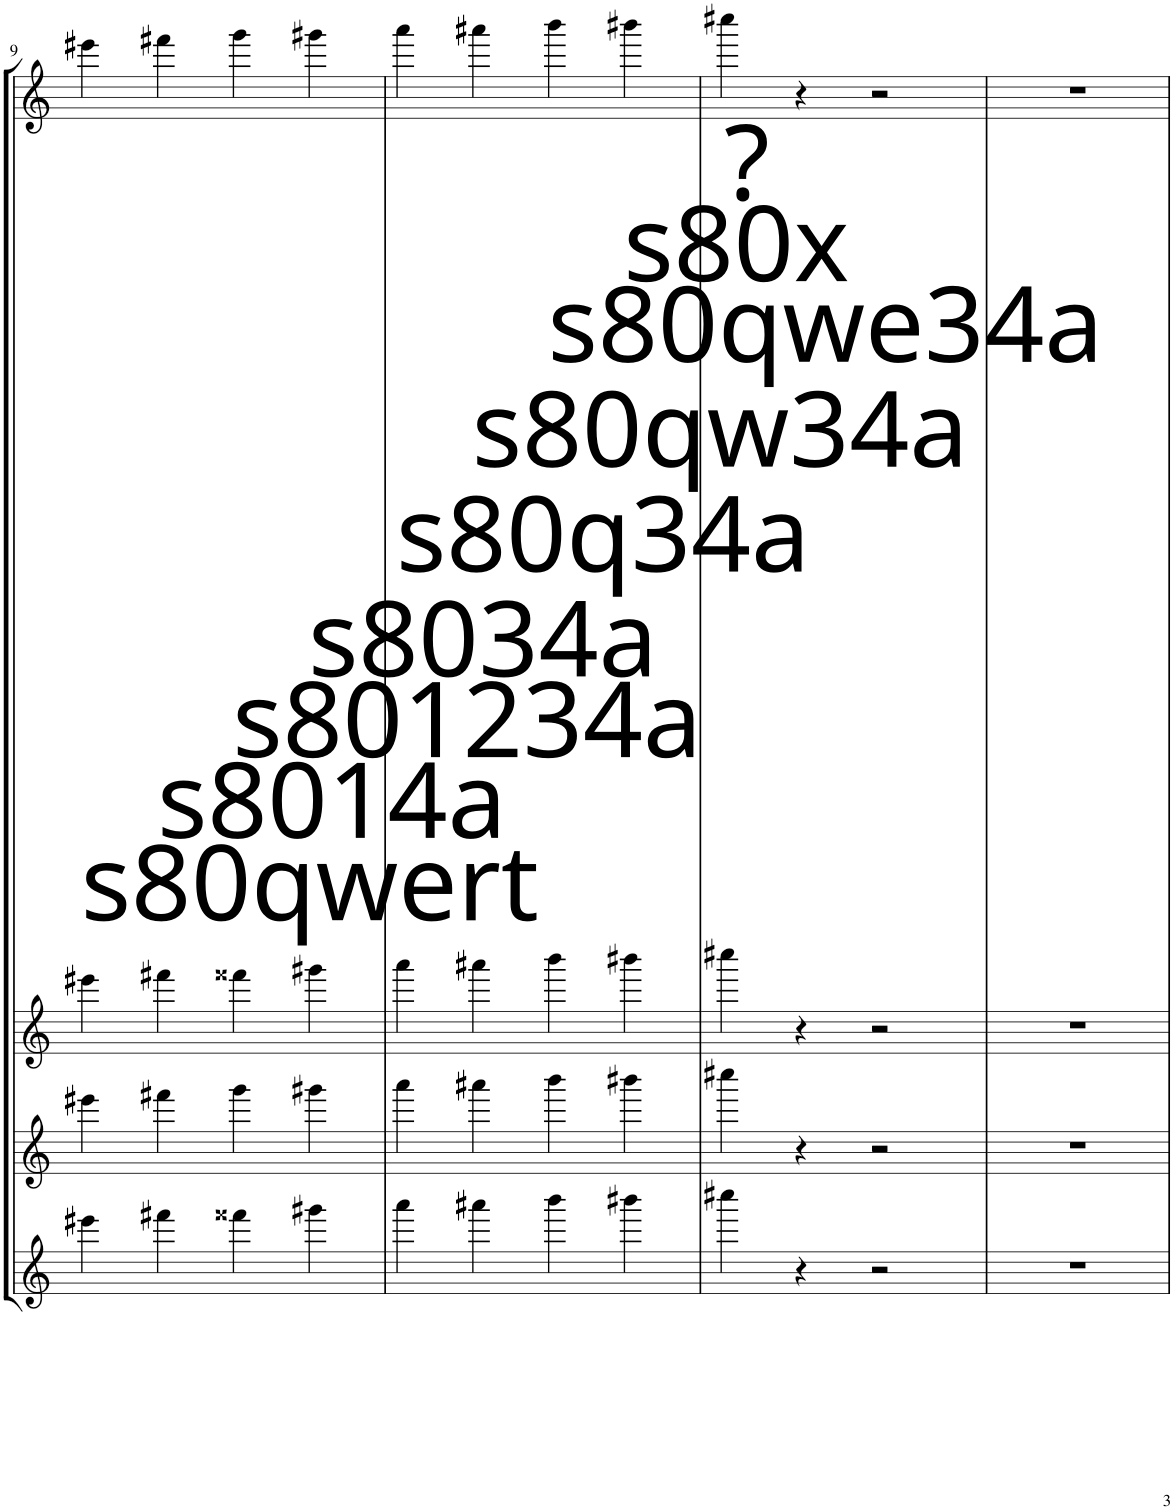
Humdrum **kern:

**kern	**kern	**kern	**kern
*part4	*part3	*part2	*part1
*staff4	*staff3	*staff2	*staff1
*I"Baritone Saxophone	*I"Tenor Saxophone	*I"Alto Saxophone	*I"Soprano Saxophone
*I'Bar Sax	*I'T Sax	*I'A Sax	*I'S Sax
!!LO:PB:g=z
*clefG2	*clefG2	*clefG2	*clefG2
*Trd12c21	*Trd8c14	*Trd5c9	*Trd1c2
*k[]	*k[]	*k[]	*k[]
*M4/4	*M4/4	*M4/4	*M4/4
=9	=9	=9	=9
!	!	!LO:TX:a:t=s80qwert	!
4eee#X\	4eee#X\	4eee#X\	4eee#X\
!	!	!LO:TX:a:t=s8014a	!
4fff#X\	4fff#X\	4fff#X\	4fff#X\
!	!	!LO:TX:a:t=s801234a	!
4fff##X\	4ggg\	4fff##X\	4ggg\
!	!	!LO:TX:a:t=s8034a	!
4ggg#X\	4ggg#X\	4ggg#X\	4ggg#X\
=10	=10	=10	=10
!	!	!LO:TX:a:t=s80q34a	!
4aaa\	4aaa\	4aaa\	4aaa\
!	!	!LO:TX:a:t=s80qw34a	!
4aaa#X\	4aaa#X\	4aaa#X\	4aaa#X\
!	!	!LO:TX:a:t=s80qwe34a	!
4bbb\	4bbb\	4bbb\	4bbb\
!	!	!LO:TX:a:t=s80x	!
4bbb#X\	4bbb#X\	4bbb#X\	4bbb#X\
=11	=11	=11	=11
!	!	!LO:TX:a:t=?	!
4cccc#X\	4cccc#X\	4cccc#X\	4cccc#X\
4r	4r	4r	4r
2r	2r	2r	2r
=12	=12	=12	=12
1r	1r	1r	1r
=	=	=	=
*-	*-	*-	*-
